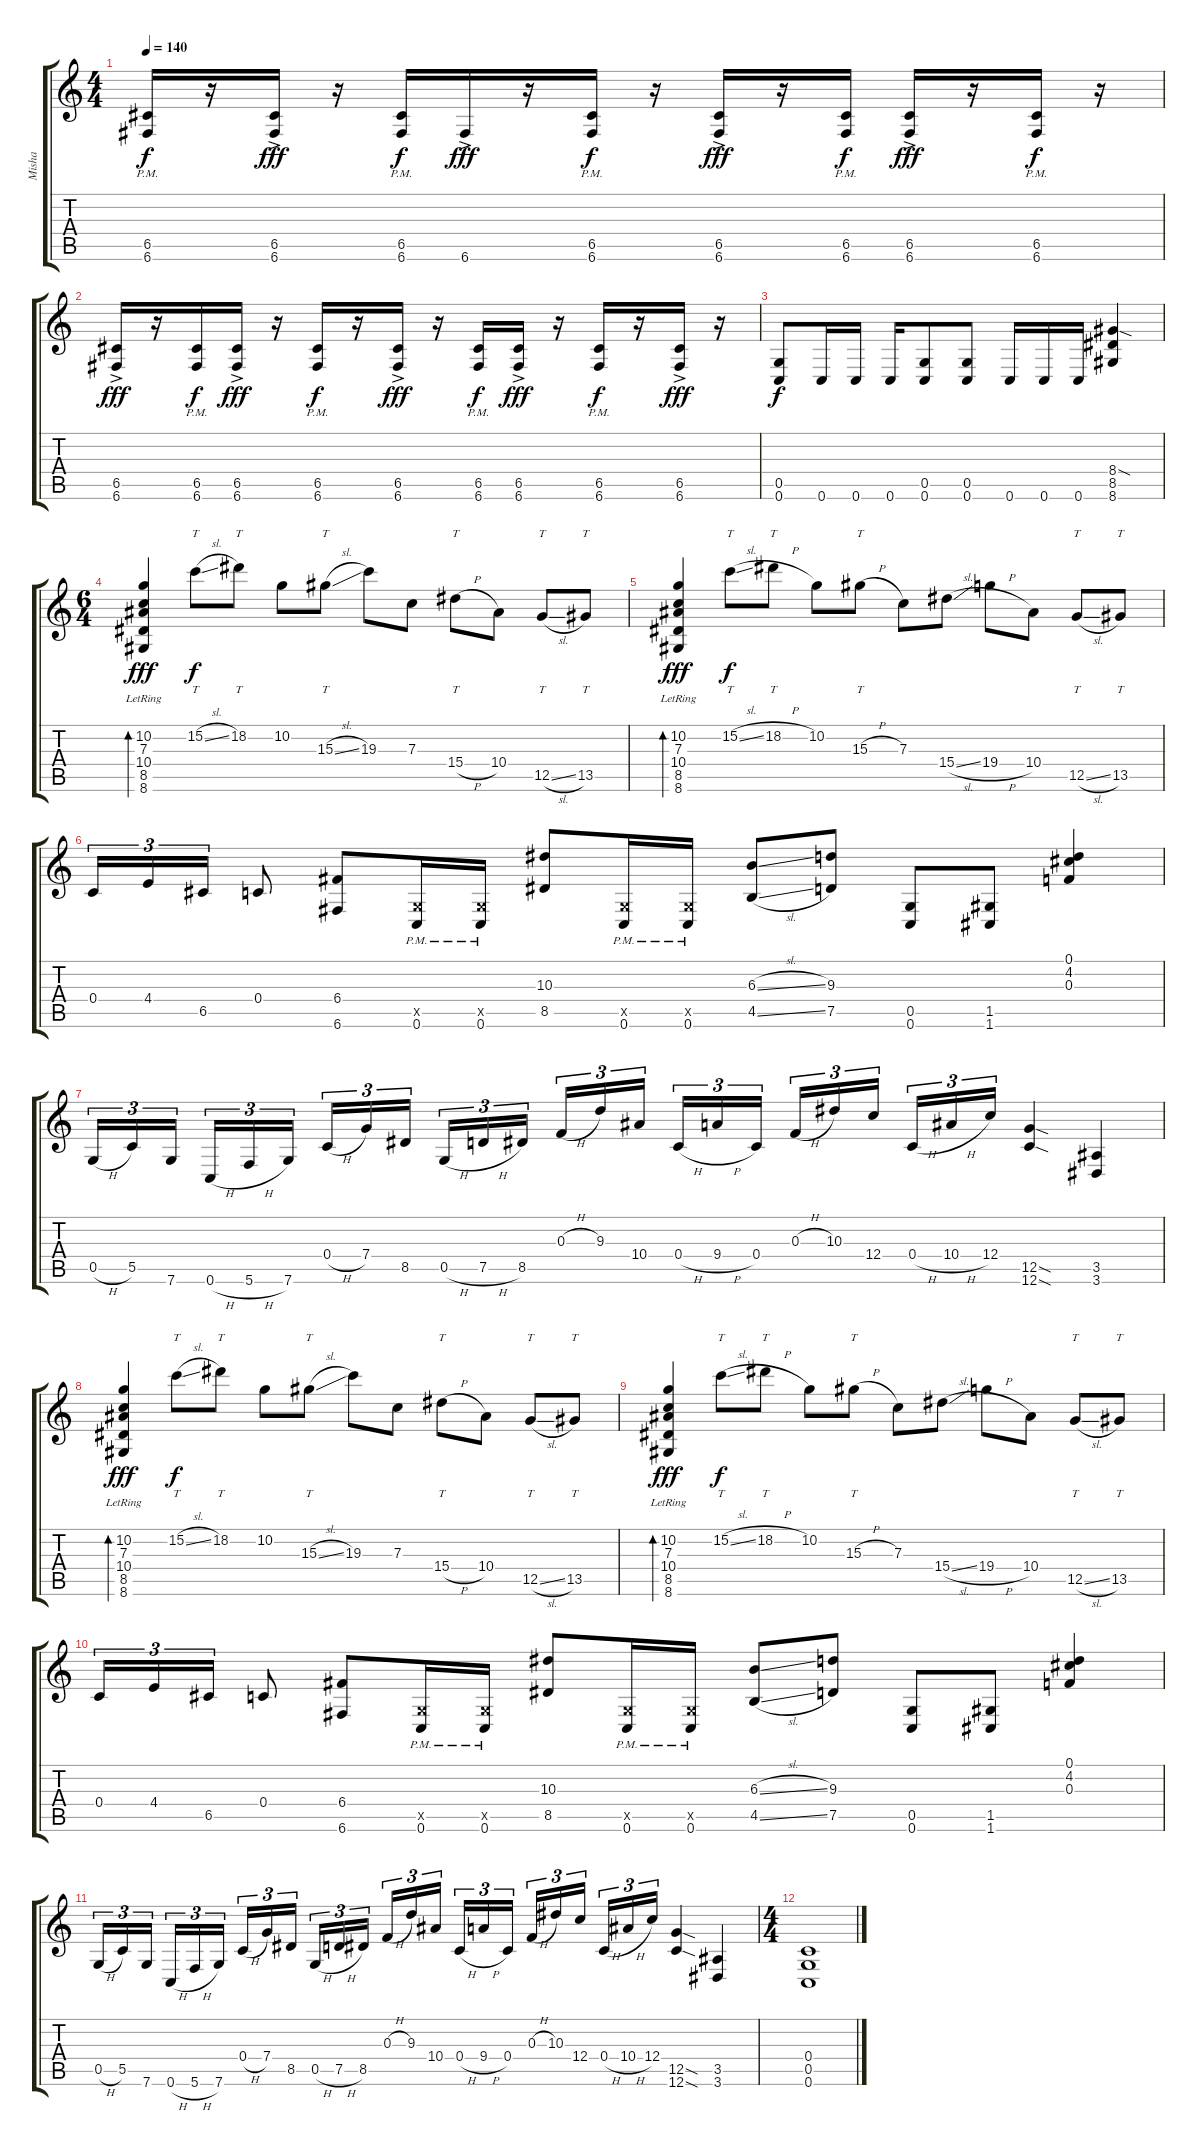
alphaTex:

\track ("Misha" "Misha") {instrument distortionguitar}
\staff {score tabs}
\tuning (D4 A3 F3 C3 G2 C2) {hide}
\ts (4 4)
\tempo 140
\clef g2
\ks c
(6.5 6.6{pm}).16{dy f} r.16 (6.5 6.6{ac}).16{dy fff} r.16 (6.5 6.6{pm}).16{dy f} 6.6{ac}.16{dy fff} r.16 (6.5 6.6{pm}).16{dy f} r.16 (6.5 6.6{ac}).16{dy fff} r.16 (6.5 6.6{pm}).16{dy f} (6.5 6.6{ac}).16{dy fff} r.16 (6.5 6.6{pm}).16{dy f} r.16 |
(6.5 6.6{ac}).16{dy fff} r.16 (6.5 6.6{pm}).16{dy f} (6.5 6.6{ac}).16{dy fff} r.16 (6.5 6.6{pm}).16{dy f} r.16 (6.5 6.6{ac}).16{dy fff} r.16 (6.5 6.6{pm}).16{dy f} (6.5 6.6{ac}).16{dy fff} r.16 (6.5 6.6{pm}).16{dy f} r.16 (6.5 6.6{ac}).16{dy fff} r.16 |
(0.5 0.6).8{dy f} 0.6.16 0.6.16 0.6.16 (0.5 0.6).8 (0.5 0.6).8 0.6.16 0.6.16 0.6.16 (8.4{sod} 8.5 8.6).4 |
\ts (6 4)
(10.2{lr} 7.3{lr} 10.4{lr} 8.5{lr} 8.6{lr}).4{bd 60 dy fff} 15.2{sl}.8{tt dy f} 18.2.8{tt} 10.2.8 15.3{sl}.8{tt} 19.3.8 7.3.8 15.4{h}.8{tt} 10.4.8 12.5{sl}.8{tt} 13.5.8{tt} |
(10.2{lr} 7.3{lr} 10.4{lr} 8.5{lr} 8.6{lr}).4{bd 60 dy fff} 15.2{sl}.8{tt dy f} 18.2{h}.8{tt} 10.2.8 15.3{h}.8{tt} 7.3.8 15.4{sl}.8 19.4{h}.8 10.4.8 12.5{sl}.8{tt} 13.5.8{tt} |
0.4.16{tu (3 2)} 4.4.16{tu (3 2)} 6.5.16{tu (3 2)} 0.4.8 (6.4 6.6).8 (0.5{pm x} 0.6{pm}).16 (0.5{pm x} 0.6{pm}).16 (10.3 8.5).8 (0.5{pm x} 0.6{pm}).16 (0.5{pm x} 0.6{pm}).16 (6.3{sl} 4.5{sl}).8 (9.3 7.5).8 (0.5 0.6).8 (1.5 1.6).8 (0.1 4.2 0.3).4 |
0.5{h}.16{tu (3 2)} 5.5.16{tu (3 2)} 7.6.16{tu (3 2)} 0.6{h}.16{tu (3 2)} 5.6{h}.16{tu (3 2)} 7.6.16{tu (3 2)} 0.4{h}.16{tu (3 2)} 7.4.16{tu (3 2)} 8.5.16{tu (3 2)} 0.5{h}.16{tu (3 2)} 7.5{h}.16{tu (3 2)} 8.5.16{tu (3 2)} 0.3{h}.16{tu (3 2)} 9.3.16{tu (3 2)} 10.4.16{tu (3 2)} 0.4{h}.16{tu (3 2)} 9.4{h}.16{tu (3 2)} 0.4.16{tu (3 2)} 0.3{h}.16{tu (3 2)} 10.3.16{tu (3 2)} 12.4.16{tu (3 2)} 0.4{h}.16{tu (3 2)} 10.4{h}.16{tu (3 2)} 12.4.16{tu (3 2)} (12.5{sod} 12.6{sod}).4 (3.5 3.6).4 |
(10.2{lr} 7.3{lr} 10.4{lr} 8.5{lr} 8.6{lr}).4{bd 60 dy fff} 15.2{sl}.8{tt dy f} 18.2.8{tt} 10.2.8 15.3{sl}.8{tt} 19.3.8 7.3.8 15.4{h}.8{tt} 10.4.8 12.5{sl}.8{tt} 13.5.8{tt} |
(10.2{lr} 7.3{lr} 10.4{lr} 8.5{lr} 8.6{lr}).4{bd 60 dy fff} 15.2{sl}.8{tt dy f} 18.2{h}.8{tt} 10.2.8 15.3{h}.8{tt} 7.3.8 15.4{sl}.8 19.4{h}.8 10.4.8 12.5{sl}.8{tt} 13.5.8{tt} |
0.4.16{tu (3 2)} 4.4.16{tu (3 2)} 6.5.16{tu (3 2)} 0.4.8 (6.4 6.6).8 (0.5{pm x} 0.6{pm}).16 (0.5{pm x} 0.6{pm}).16 (10.3 8.5).8 (0.5{pm x} 0.6{pm}).16 (0.5{pm x} 0.6{pm}).16 (6.3{sl} 4.5{sl}).8 (9.3 7.5).8 (0.5 0.6).8 (1.5 1.6).8 (0.1 4.2 0.3).4 |
0.5{h}.16{tu (3 2)} 5.5.16{tu (3 2)} 7.6.16{tu (3 2)} 0.6{h}.16{tu (3 2)} 5.6{h}.16{tu (3 2)} 7.6.16{tu (3 2)} 0.4{h}.16{tu (3 2)} 7.4.16{tu (3 2)} 8.5.16{tu (3 2)} 0.5{h}.16{tu (3 2)} 7.5{h}.16{tu (3 2)} 8.5.16{tu (3 2)} 0.3{h}.16{tu (3 2)} 9.3.16{tu (3 2)} 10.4.16{tu (3 2)} 0.4{h}.16{tu (3 2)} 9.4{h}.16{tu (3 2)} 0.4.16{tu (3 2)} 0.3{h}.16{tu (3 2)} 10.3.16{tu (3 2)} 12.4.16{tu (3 2)} 0.4{h}.16{tu (3 2)} 10.4{h}.16{tu (3 2)} 12.4.16{tu (3 2)} (12.5{sod} 12.6{sod}).4 (3.5 3.6).4 |
\ts (4 4)
(0.4 0.5 0.6).1
